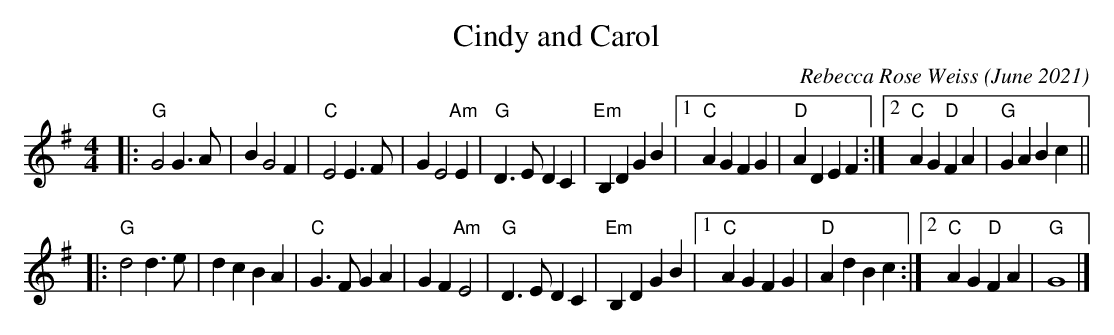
X:1
T: Cindy and Carol
C: Rebecca Rose Weiss (June 2021)
M: 4/4
L: 1/4
K: G
|:\
"G"G2 G>A | B G2 F | "C"E2 E>F | G E2 "Am"E | "G"D>E DC |\
"Em"B,D GB |1 "C"AG FG | "D"AD EF :|2 "C"AG "D"FA | "G"GABc ||
|:\
"G"d2 d>e | dc BA | "C"G>F GA | GF "Am"E2 | "G"D>E DC |\
"Em"B,DGB |1 "C"AG FG | "D"Ad Bc :|2 "C"AG "D"FA | "G"G4 |]
